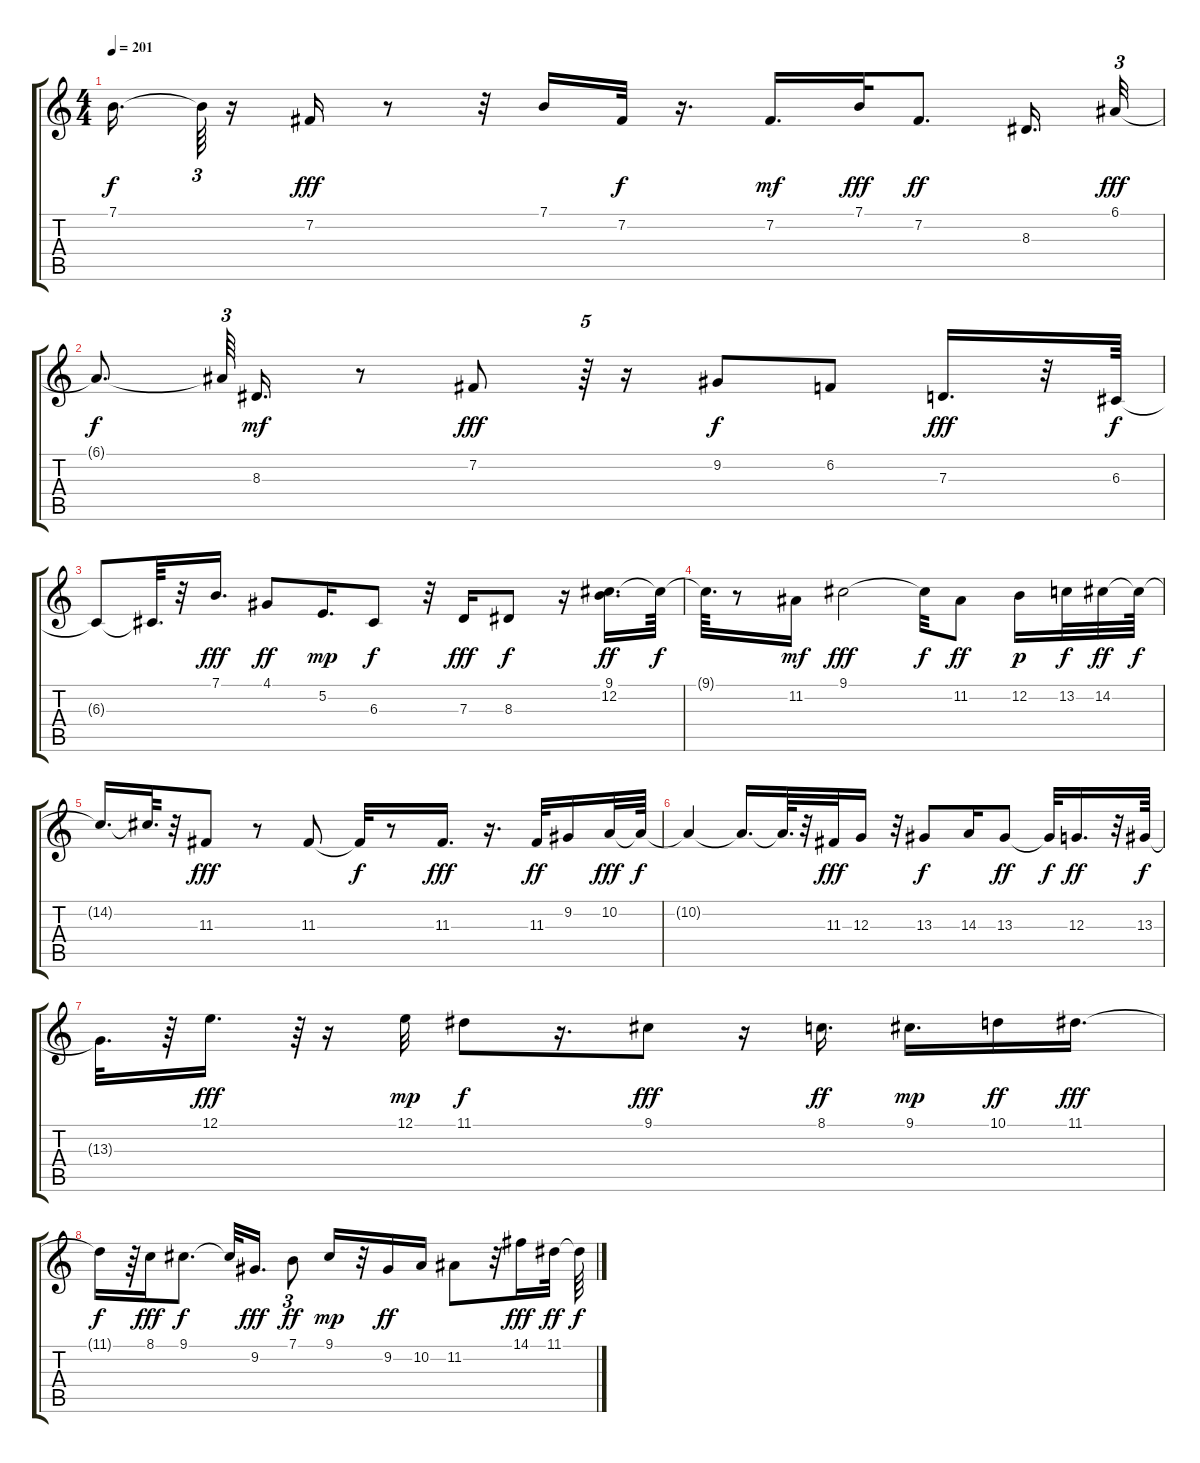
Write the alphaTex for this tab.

\track "" {instrument tenorsax}
\staff {score tabs}
\tuning (E4 B3 G3 D3 A2 E2) {hide}
\ts (4 4)
\tempo 201
\clef g2
\ks c
7.1{t}.16{d dy f} 7.1{t}.64{tu (3 2)} r.16 7.2.16{dy fff} r.8 r.32 7.1.16 7.2.32{dy f} r.16{d} 7.2.16{d dy mf} 7.1.32{dy fff} 7.2.8{d dy ff} 8.3.16{d} 6.1.32{tu (3 2) dy fff} |
6.1{t}.8{d dy f} 6.1{t}.64{tu (3 2)} 8.3.16{d dy mf} r.8 7.2.8{dy fff} r.64{tu (5 4)} r.16 9.2.8{dy f} 6.2.8 7.3.16{d dy fff} r.32 6.3.64{dy f} |
6.3{t}.8 6.3{t}.64{d} r.32 7.1.16{d dy fff} 4.1.8{dy ff} 5.2.16{d dy mp} 6.3.8{dy f} r.32 7.3.16{dy fff} 8.3.8{dy f} r.16 (9.1 12.2).16{d dy ff} 9.1{t}.64{dy f} |
9.1{t}.64{d} r.8 11.2.16{dy mf} 9.1.2{dy fff} 9.1{t}.32{dy f} 11.2.8{dy ff} 12.2.16{dy p} 13.2.32{dy f} 14.2.32{dy ff} 14.2{t}.64{dy f} |
14.2{t}.16{d} 14.2{t}.64{d} r.32 11.3.8{dy fff} r.8 11.3.8 11.3{t}.32{dy f} r.8 11.3.16{d dy fff} r.16{d} 11.3.32{dy ff} 9.2.16 10.2.32{dy fff} 10.2{t}.64{dy f} |
10.2{t}.4 10.2{t}.16{d} 10.2{t}.64{d} r.32 11.3.32{dy fff} 12.3.16 r.32 13.3.8{dy f} 14.3.16 13.3.8{dy ff} 13.3{t}.32{dy f} 12.3.16{d dy ff} r.32 13.3.64{dy f} |
13.3{t}.32{d} r.64 12.1.16{d dy fff} r.64{tu (3 2)} r.16 12.1.32{dy mp} 11.1.8{dy f} r.16{d} 9.1.8{dy fff} r.16 8.1.16{d dy ff} 9.1.16{d dy mp} 10.1.16{dy ff} 11.1.16{d dy fff} |
11.1{t}.16{dy f} r.64 8.1.16{dy fff} 9.1.8{d dy f} 9.1{t}.32 9.2.16{d dy fff} 7.1.8{tu (3 2) dy ff} 9.1.16{dy mp} r.32 9.2.16{dy ff} 10.2.16 11.2.8 r.32 14.1.16{dy fff} 11.1.32{dy ff} 11.1{t}.64{dy f}
